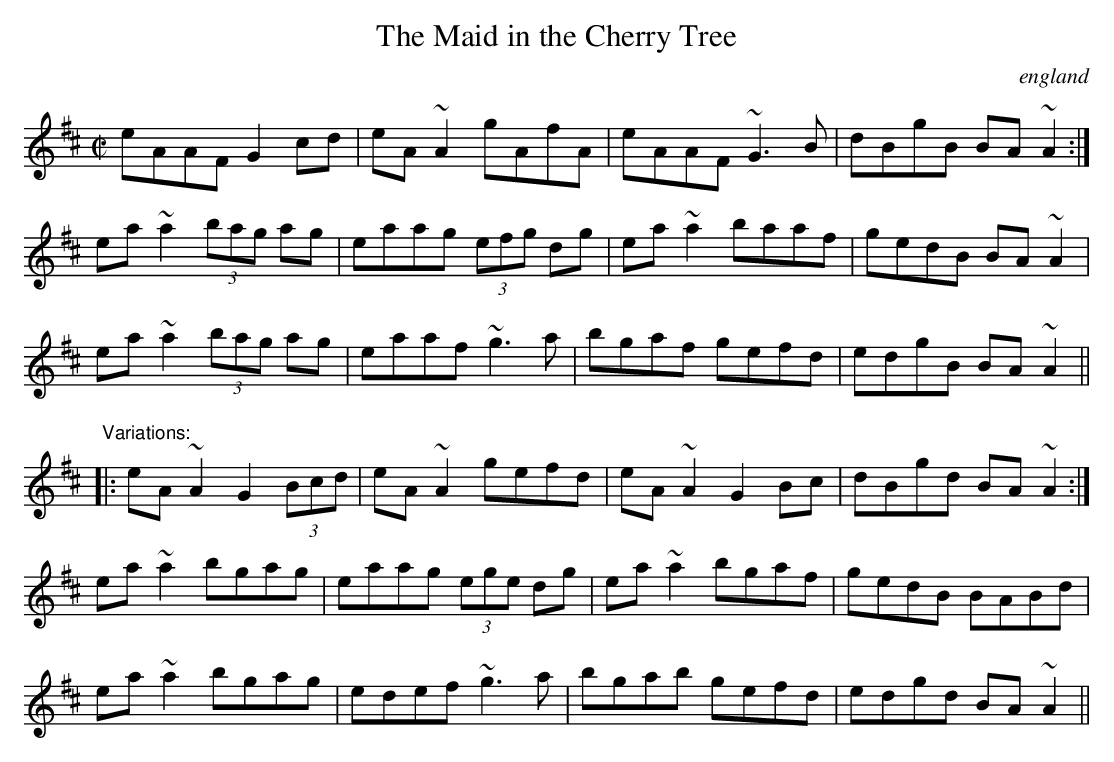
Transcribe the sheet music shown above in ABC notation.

X:1
T:Maid in the Cherry Tree, The
O:england
M:C|
K:Amix
eAAF G2cd|eA~A2 gAfA|eAAF ~G3B|dBgB BA~A2:|
ea~a2 (3bag ag|eaag (3efg dg|ea~a2 baaf|gedB BA~A2|
ea~a2 (3bag ag|eaaf ~g3a|bgaf gefd|edgB BA~A2||
"Variations:"
|:eA~A2 G2 (3Bcd|eA~A2 gefd|eA~A2 G2Bc|dBgd BA~A2:|
ea~a2 bgag|eaag (3ege dg|ea~a2 bgaf|gedB BABd|
ea~a2 bgag|edef ~g3a|bgab gefd|edgd BA~A2||
